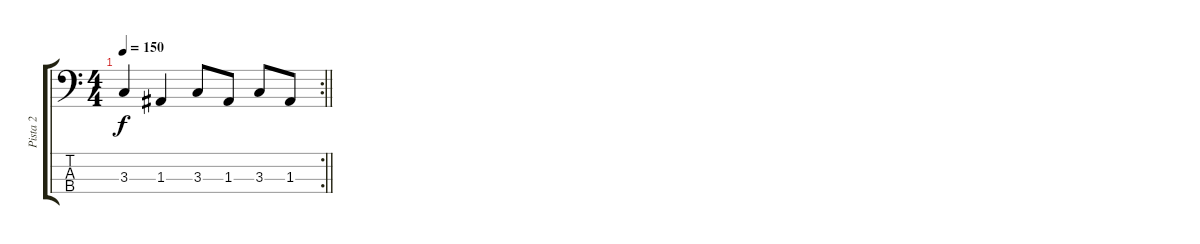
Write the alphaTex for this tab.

\track ("Pista 2" "Pista 2") {instrument electricbassfinger}
\staff {score tabs}
\tuning (G2 D2 A1 E1) {hide}
\rc 2
\ts (4 4)
\tempo 150
\clef f4
\barLineRight lightlight
\ks c
3.3.4{dy f} 1.3.4 3.3.8 1.3.8 3.3.8 1.3.8
